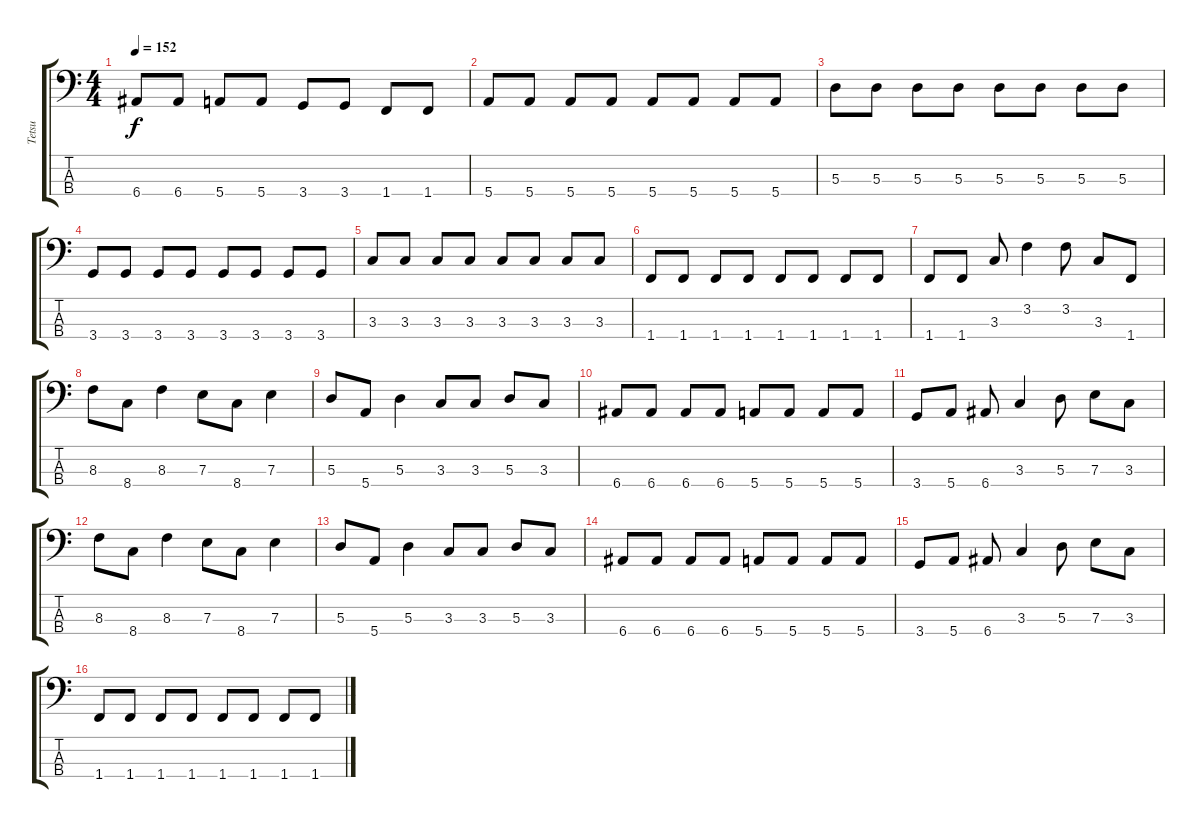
\track ("Tetsu" "Tetsu") {instrument electricbasspick}
\staff {score tabs}
\tuning (G2 D2 A1 E1) {hide}
\ts (4 4)
\tempo 152
\clef f4
\ks c
6.4.8{dy f} 6.4.8 5.4.8 5.4.8 3.4.8 3.4.8 1.4.8 1.4.8 |
5.4.8 5.4.8 5.4.8 5.4.8 5.4.8 5.4.8 5.4.8 5.4.8 |
5.3.8 5.3.8 5.3.8 5.3.8 5.3.8 5.3.8 5.3.8 5.3.8 |
3.4.8 3.4.8 3.4.8 3.4.8 3.4.8 3.4.8 3.4.8 3.4.8 |
3.3.8 3.3.8 3.3.8 3.3.8 3.3.8 3.3.8 3.3.8 3.3.8 |
1.4.8 1.4.8 1.4.8 1.4.8 1.4.8 1.4.8 1.4.8 1.4.8 |
1.4.8 1.4.8 3.3.8 3.2.4 3.2.8 3.3.8 1.4.8 |
8.3.8 8.4.8 8.3.4 7.3.8 8.4.8 7.3.4 |
5.3.8 5.4.8 5.3.4 3.3.8 3.3.8 5.3.8 3.3.8 |
6.4.8 6.4.8 6.4.8 6.4.8 5.4.8 5.4.8 5.4.8 5.4.8 |
3.4.8 5.4.8 6.4.8 3.3.4 5.3.8 7.3.8 3.3.8 |
8.3.8 8.4.8 8.3.4 7.3.8 8.4.8 7.3.4 |
5.3.8 5.4.8 5.3.4 3.3.8 3.3.8 5.3.8 3.3.8 |
6.4.8 6.4.8 6.4.8 6.4.8 5.4.8 5.4.8 5.4.8 5.4.8 |
3.4.8 5.4.8 6.4.8 3.3.4 5.3.8 7.3.8 3.3.8 |
1.4.8 1.4.8 1.4.8 1.4.8 1.4.8 1.4.8 1.4.8 1.4.8
